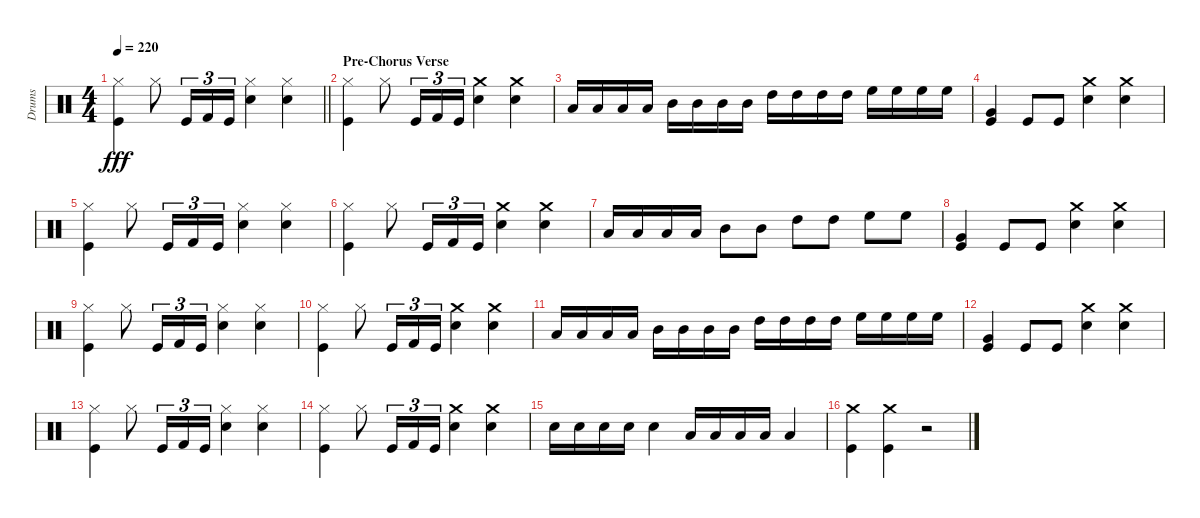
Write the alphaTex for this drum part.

\track ("Drums" "Drums") {instrument percussion}
\staff {score}
\articulation defaults
\ts (4 4)
\tempo 220
\clef neutral
\barLineRight lightlight
\ks c
("Kick (hit)" "Hi-Hat (closed)").4{dy fff} "Hi-Hat (closed)".8 "Kick (hit)".16{tu (3 2)} "Kick (hit) 2".16{tu (3 2)} "Kick (hit)".16{tu (3 2)} ("Snare (hit) 2" "Hi-Hat (closed)").4 ("Snare (hit) 2" "Hi-Hat (closed)").4 |
\section ("" "Pre-Chorus Verse")
("Kick (hit)" "Hi-Hat (closed)").4 "Hi-Hat (closed)".8 "Kick (hit)".16{tu (3 2)} "Kick (hit) 2".16{tu (3 2)} "Kick (hit)".16{tu (3 2)} ("Crash medium (hit)" "Snare (hit) 2").4 ("Crash medium (hit)" "Snare (hit) 2").4 |
"Low Tom (hit)".16 "Low Tom (hit)".16 "Low Tom (hit)".16 "Low Tom (hit)".16 "Mid Tom (hit)".16 "Mid Tom (hit)".16 "Mid Tom (hit)".16 "Mid Tom (hit)".16 "High Tom (hit)".16 "High Tom (hit)".16 "High Tom (hit)".16 "High Tom (hit)".16 "High Floor Tom (hit)".16 "High Floor Tom (hit)".16 "High Floor Tom (hit)".16 "High Floor Tom (hit)".16 |
("Kick (hit)" "Very Low Tom (hit)").4 "Kick (hit)".8 "Kick (hit)".8 ("Crash medium (hit)" "Snare (hit) 2").4 ("Snare (hit) 2" "Crash medium (hit)").4 |
("Kick (hit)" "Hi-Hat (closed)").4 "Hi-Hat (closed)".8 "Kick (hit)".16{tu (3 2)} "Kick (hit) 2".16{tu (3 2)} "Kick (hit)".16{tu (3 2)} ("Snare (hit) 2" "Hi-Hat (closed)").4 ("Snare (hit) 2" "Hi-Hat (closed)").4 |
("Kick (hit)" "Hi-Hat (closed)").4 "Hi-Hat (closed)".8 "Kick (hit)".16{tu (3 2)} "Kick (hit) 2".16{tu (3 2)} "Kick (hit)".16{tu (3 2)} ("Crash medium (hit)" "Snare (hit) 2").4 ("Crash medium (hit)" "Snare (hit) 2").4 |
"Low Tom (hit)".16 "Low Tom (hit)".16 "Low Tom (hit)".16 "Low Tom (hit)".16 "Mid Tom (hit)".8 "Mid Tom (hit)".8 "High Tom (hit)".8 "High Tom (hit)".8 "High Floor Tom (hit)".8 "High Floor Tom (hit)".8 |
("Kick (hit)" "Very Low Tom (hit)").4 "Kick (hit)".8 "Kick (hit)".8 ("Crash medium (hit)" "Snare (hit) 2").4 ("Snare (hit) 2" "Crash medium (hit)").4 |
("Hi-Hat (closed)" "Kick (hit)").4 "Hi-Hat (closed)".8 "Kick (hit)".16{tu (3 2)} "Kick (hit) 2".16{tu (3 2)} "Kick (hit)".16{tu (3 2)} ("Snare (hit) 2" "Hi-Hat (closed)").4 ("Snare (hit) 2" "Hi-Hat (closed)").4 |
("Hi-Hat (closed)" "Kick (hit)").4 "Hi-Hat (closed)".8 "Kick (hit)".16{tu (3 2)} "Kick (hit) 2".16{tu (3 2)} "Kick (hit)".16{tu (3 2)} ("Crash medium (hit)" "Snare (hit) 2").4 ("Crash medium (hit)" "Snare (hit) 2").4 |
"Low Tom (hit)".16 "Low Tom (hit)".16 "Low Tom (hit)".16 "Low Tom (hit)".16 "Mid Tom (hit)".16 "Mid Tom (hit)".16 "Mid Tom (hit)".16 "Mid Tom (hit)".16 "High Tom (hit)".16 "High Tom (hit)".16 "High Tom (hit)".16 "High Tom (hit)".16 "High Floor Tom (hit)".16 "High Floor Tom (hit)".16 "High Floor Tom (hit)".16 "High Floor Tom (hit)".16 |
("Kick (hit)" "Very Low Tom (hit)").4 "Kick (hit)".8 "Kick (hit)".8 ("Crash medium (hit)" "Snare (hit) 2").4 ("Crash medium (hit)" "Snare (hit) 2").4 |
("Kick (hit)" "Hi-Hat (closed)").4 "Hi-Hat (closed)".8 "Kick (hit)".16{tu (3 2)} "Kick (hit) 2".16{tu (3 2)} "Kick (hit)".16{tu (3 2)} ("Hi-Hat (closed)" "Snare (hit) 2").4 ("Snare (hit) 2" "Hi-Hat (closed)").4 |
("Kick (hit)" "Hi-Hat (closed)").4 "Hi-Hat (closed)".8 "Kick (hit)".16{tu (3 2)} "Kick (hit) 2".16{tu (3 2)} "Kick (hit)".16{tu (3 2)} ("Crash medium (hit)" "Snare (hit) 2").4 ("Crash medium (hit)" "Snare (hit) 2").4 |
"Snare (hit) 2".16 "Snare (hit) 2".16 "Snare (hit) 2".16 "Snare (hit) 2".16 "Snare (hit) 2".4 "Low Tom (hit)".16 "Low Tom (hit)".16 "Low Tom (hit)".16 "Low Tom (hit)".16 "Low Tom (hit)".4 |
("Kick (hit)" "Crash medium (hit)").4 ("Kick (hit)" "Crash medium (hit)").4 r.2
